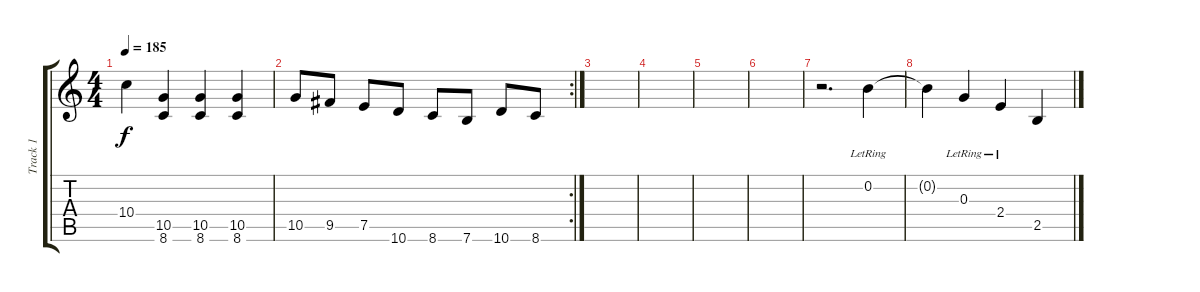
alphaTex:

\track ("Track 1" "Track 1") {instrument distortionguitar}
\staff {score tabs}
\tuning (E4 B3 G3 D3 A2 E2) {hide}
\ts (4 4)
\tempo 185
\clef g2
\ks c
10.4.4{dy f} (10.5 8.6).4 (10.5 8.6).4 (10.5 8.6).4 |
\rc 2
10.5.8 9.5.8 7.5.8 10.6.8 8.6.8 7.6.8 10.6.8 8.6.8 |
|
|
|
|
r.2{d} 0.2{lr}.4 |
0.2{t}.4 0.3{lr}.4 2.4{lr}.4 2.5.4
